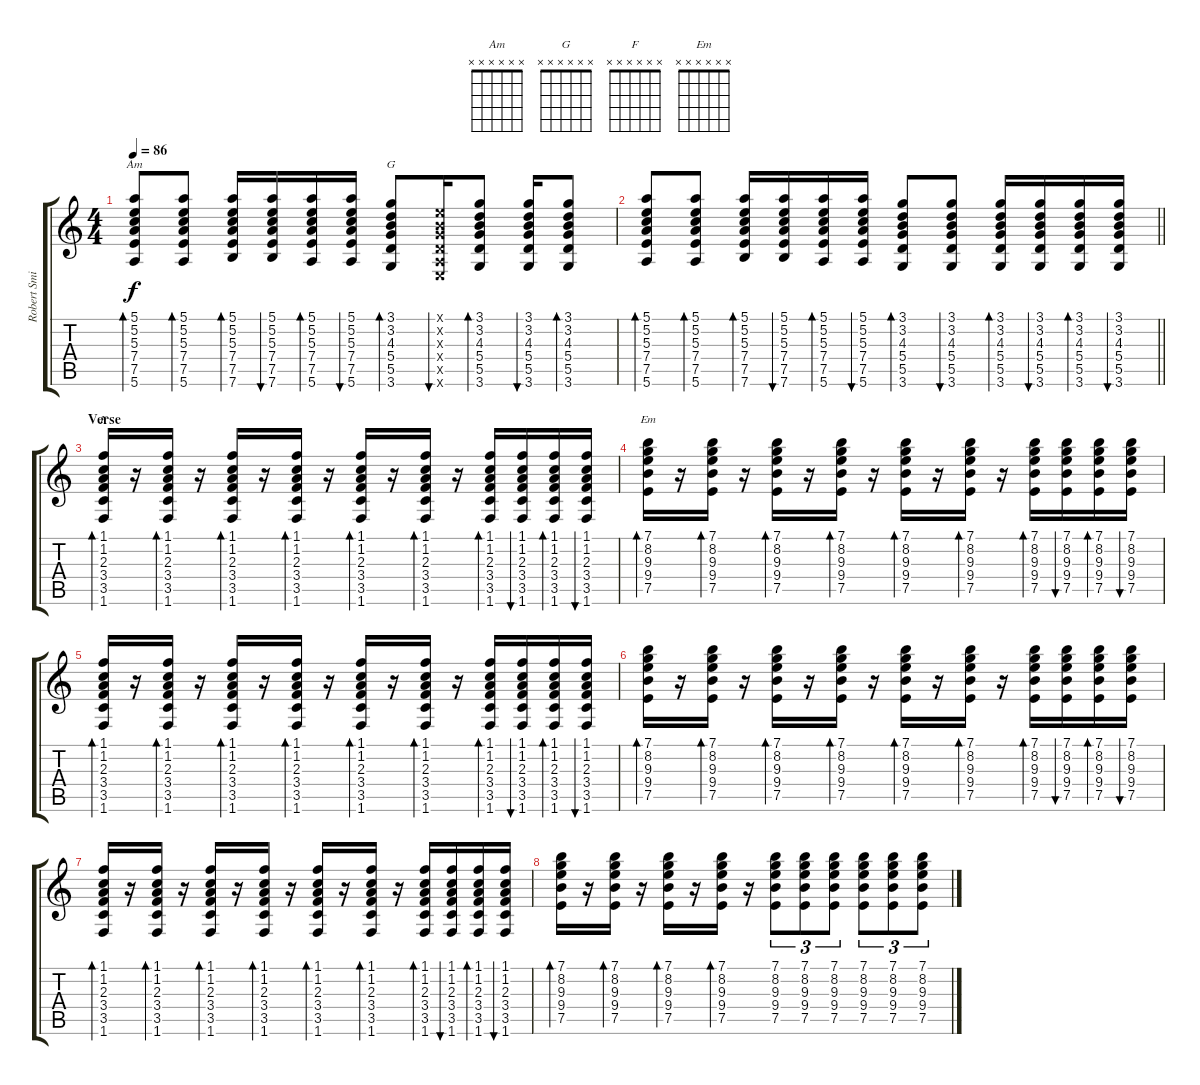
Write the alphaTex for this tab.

\track ("Robert Smith 1" "Robert Smi") {instrument electricguitarclean}
\staff {score tabs}
\tuning (E4 B3 G3 D3 A2 E2) {hide}
\chord ("Am" x x x x x x)
\chord ("G" x x x x x x)
\chord ("F" x x x x x x)
\chord ("Em" x x x x x x)
\ts (4 4)
\tempo 86
\clef g2
\ks c
(5.1 5.2 5.3 7.4 7.5 5.6).8{bd 30 ch "Am" dy f} (5.1 5.2 5.3 7.4 7.5 5.6).8{bd 30} (5.1 5.2 5.3 7.4 7.5 7.6).16{bd 30} (5.1 5.2 5.3 7.4 7.5 7.6).16{bu 30} (5.1 5.2 5.3 7.4 7.5 5.6).16{bd 30} (5.1 5.2 5.3 7.4 7.5 5.6).16{bu 30} (3.1 3.2 4.3 5.4 5.5 3.6).8{bd 30 ch "G"} (0.1{x} 0.2{x} 0.3{x} 0.4{x} 0.5{x} 0.6{x}).16{bu 30} (3.1 3.2 4.3 5.4 5.5 3.6).8{bd 30} (3.1 3.2 4.3 5.4 5.5 3.6).16{bu 30} (3.1 3.2 4.3 5.4 5.5 3.6).8{bd 30} |
\barLineRight lightlight
(5.1 5.2 5.3 7.4 7.5 5.6).8{bd 30} (5.1 5.2 5.3 7.4 7.5 5.6).8{bd 30} (5.1 5.2 5.3 7.4 7.5 7.6).16{bd 30} (5.1 5.2 5.3 7.4 7.5 7.6).16{bu 30} (5.1 5.2 5.3 7.4 7.5 5.6).16{bd 30} (5.1 5.2 5.3 7.4 7.5 5.6).16{bu 30} (3.1 3.2 4.3 5.4 5.5 3.6).8{bd 30} (3.1 3.2 4.3 5.4 5.5 3.6).8{bu 30} (3.1 3.2 4.3 5.4 5.5 3.6).16{bd 30} (3.1 3.2 4.3 5.4 5.5 3.6).16{bu 30} (3.1 3.2 4.3 5.4 5.5 3.6).16{bd 30} (3.1 3.2 4.3 5.4 5.5 3.6).16{bu 30} |
\section ("" "Verse")
(1.1 1.2 2.3 3.4 3.5 1.6).16{bd 30 ch "F"} r.16 (1.1 1.2 2.3 3.4 3.5 1.6).16{bd 30} r.16 (1.1 1.2 2.3 3.4 3.5 1.6).16{bd 30} r.16 (1.1 1.2 2.3 3.4 3.5 1.6).16{bd 30} r.16 (1.1 1.2 2.3 3.4 3.5 1.6).16{bd 30} r.16 (1.1 1.2 2.3 3.4 3.5 1.6).16{bd 30} r.16 (1.1 1.2 2.3 3.4 3.5 1.6).16{bd 30} (1.1 1.2 2.3 3.4 3.5 1.6).16{bu 30} (1.1 1.2 2.3 3.4 3.5 1.6).16{bd 30} (1.1 1.2 2.3 3.4 3.5 1.6).16{bu 30} |
(7.1 8.2 9.3 9.4 7.5).16{bd 30 ch "Em"} r.16 (7.1 8.2 9.3 9.4 7.5).16{bd 30} r.16 (7.1 8.2 9.3 9.4 7.5).16{bd 30} r.16 (7.1 8.2 9.3 9.4 7.5).16{bd 30} r.16 (7.1 8.2 9.3 9.4 7.5).16{bd 30} r.16 (7.1 8.2 9.3 9.4 7.5).16{bd 30} r.16 (7.1 8.2 9.3 9.4 7.5).16{bd 30} (7.1 8.2 9.3 9.4 7.5).16{bu 30} (7.1 8.2 9.3 9.4 7.5).16{bd 30} (7.1 8.2 9.3 9.4 7.5).16{bu 30} |
(1.1 1.2 2.3 3.4 3.5 1.6).16{bd 30} r.16 (1.1 1.2 2.3 3.4 3.5 1.6).16{bd 30} r.16 (1.1 1.2 2.3 3.4 3.5 1.6).16{bd 30} r.16 (1.1 1.2 2.3 3.4 3.5 1.6).16{bd 30} r.16 (1.1 1.2 2.3 3.4 3.5 1.6).16{bd 30} r.16 (1.1 1.2 2.3 3.4 3.5 1.6).16{bd 30} r.16 (1.1 1.2 2.3 3.4 3.5 1.6).16{bd 30} (1.1 1.2 2.3 3.4 3.5 1.6).16{bu 30} (1.1 1.2 2.3 3.4 3.5 1.6).16{bd 30} (1.1 1.2 2.3 3.4 3.5 1.6).16{bu 30} |
(7.1 8.2 9.3 9.4 7.5).16{bd 30} r.16 (7.1 8.2 9.3 9.4 7.5).16{bd 30} r.16 (7.1 8.2 9.3 9.4 7.5).16{bd 30} r.16 (7.1 8.2 9.3 9.4 7.5).16{bd 30} r.16 (7.1 8.2 9.3 9.4 7.5).16{bd 30} r.16 (7.1 8.2 9.3 9.4 7.5).16{bd 30} r.16 (7.1 8.2 9.3 9.4 7.5).16{bd 30} (7.1 8.2 9.3 9.4 7.5).16{bu 30} (7.1 8.2 9.3 9.4 7.5).16{bd 30} (7.1 8.2 9.3 9.4 7.5).16{bu 30} |
(1.1 1.2 2.3 3.4 3.5 1.6).16{bd 30} r.16 (1.1 1.2 2.3 3.4 3.5 1.6).16{bd 30} r.16 (1.1 1.2 2.3 3.4 3.5 1.6).16{bd 30} r.16 (1.1 1.2 2.3 3.4 3.5 1.6).16{bd 30} r.16 (1.1 1.2 2.3 3.4 3.5 1.6).16{bd 30} r.16 (1.1 1.2 2.3 3.4 3.5 1.6).16{bd 30} r.16 (1.1 1.2 2.3 3.4 3.5 1.6).16{bd 30} (1.1 1.2 2.3 3.4 3.5 1.6).16{bu 30} (1.1 1.2 2.3 3.4 3.5 1.6).16{bd 30} (1.1 1.2 2.3 3.4 3.5 1.6).16{bu 30} |
(7.1 8.2 9.3 9.4 7.5).16{bd 30} r.16 (7.1 8.2 9.3 9.4 7.5).16{bd 30} r.16 (7.1 8.2 9.3 9.4 7.5).16{bd 30} r.16 (7.1 8.2 9.3 9.4 7.5).16{bd 30} r.16 (7.1 8.2 9.3 9.4 7.5).8{tu (3 2)} (7.1 8.2 9.3 9.4 7.5).8{tu (3 2)} (7.1 8.2 9.3 9.4 7.5).8{tu (3 2)} (7.1 8.2 9.3 9.4 7.5).8{tu (3 2)} (7.1 8.2 9.3 9.4 7.5).8{tu (3 2)} (7.1 8.2 9.3 9.4 7.5).8{tu (3 2)}
